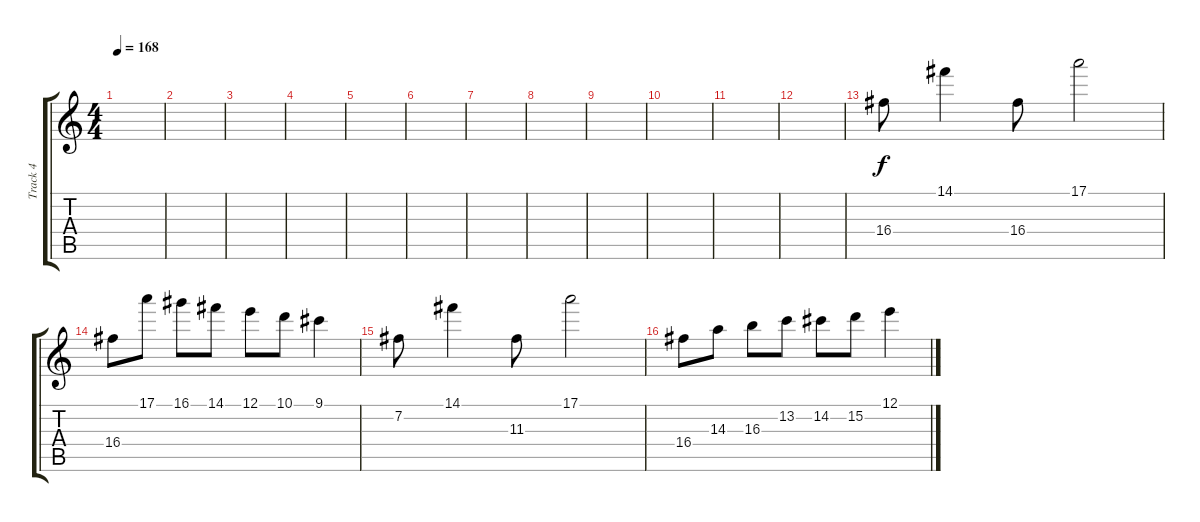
\track ("Track 4" "Track 4") {instrument distortionguitar}
\staff {score tabs}
\tuning (E4 B3 G3 D3 A2 E2) {hide}
\ts (4 4)
\tempo 168
\clef g2
\ks c
|
|
|
|
|
|
|
|
|
|
|
|
16.4.8 14.1.4 16.4.8 17.1.2 |
16.4.8 17.1.8 16.1.8 14.1.8 12.1.8 10.1.8 9.1.4 |
7.2.8 14.1.4 11.3.8 17.1.2 |
16.4.8 14.3.8 16.3.8 13.2.8 14.2.8 15.2.8 12.1.4
